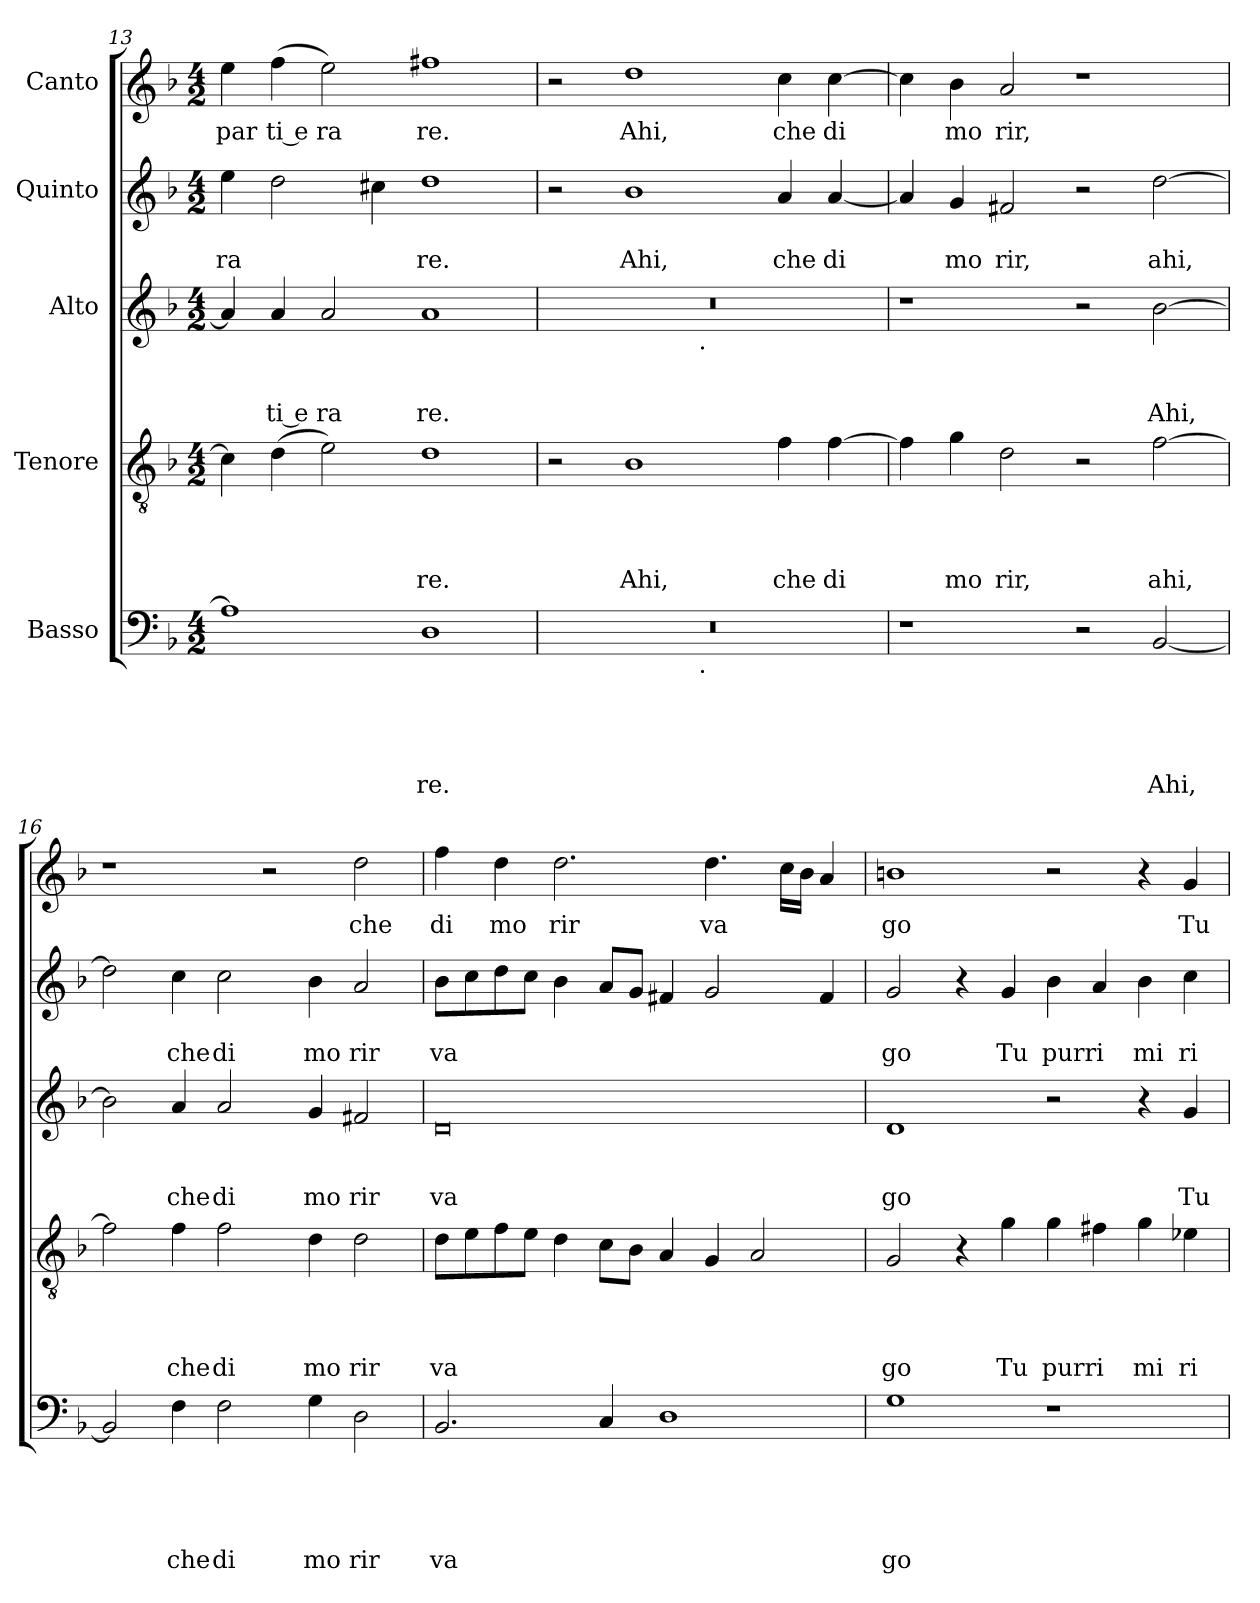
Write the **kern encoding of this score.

**kern	**text	**text	**text	**text	**text	**kern	**text	**text	**text	**text	**kern	**text	**text	**text	**kern	**text	**text	**kern	**text
*part5	*part5	*part5	*part5	*part5	*part5	*part4	*part4	*part4	*part4	*part4	*part3	*part3	*part3	*part3	*part2	*part2	*part2	*part1	*part1
*staff5	*staff5	*staff5	*staff5	*staff5	*staff5	*staff4	*staff4	*staff4	*staff4	*staff4	*staff3	*staff3	*staff3	*staff3	*staff2	*staff2	*staff2	*staff1	*staff1
*I"Basso	*	*	*	*	*	*I"Tenore	*	*	*	*	*I"Alto	*	*	*	*I"Quinto	*	*	*I"Canto	*
*clefF4	*	*	*	*	*	*clefGv2	*	*	*	*	*clefG2	*	*	*	*clefG2	*	*	*clefG2	*
*k[b-]	*	*	*	*	*	*k[b-]	*	*	*	*	*k[b-]	*	*	*	*k[b-]	*	*	*k[b-]	*
*F:	*	*	*	*	*	*F:	*	*	*	*	*F:	*	*	*	*F:	*	*	*F:	*
*M4/2	*	*	*	*	*	*M4/2	*	*	*	*	*M4/2	*	*	*	*M4/2	*	*	*M4/2	*
=13	=13	=13	=13	=13	=13	=13	=13	=13	=13	=13	=13	=13	=13	=13	=13	=13	=13	=13	=13
!	!	!	!	!	!	!	!	!	!	!	!	!	!	!	!	!	!LO:LY:b	!	!LO:LY:b
1A]	.	.	.	.	.	4c\]	.	.	.	.	4a/]	.	.	.	4ee\	.	ra	4ee\	par
!	!	!	!	!	!	!	!	!	!	!	!	!	!	!LO:LY:b:rj	!	!	!	!	!LO:LY:b:rj
.	.	.	.	.	.	(>4d\	.	.	.	.	4a/	.	.	ti e	2dd\	.	.	(<4ff\	ti e
!	!	!	!	!	!	!	!	!	!	!	!	!	!	!LO:LY:b	!	!	!	!	!LO:LY:b
.	.	.	.	.	.	2e\)	.	.	.	.	2a/	.	.	ra	.	.	.	2ee\)	ra
.	.	.	.	.	.	.	.	.	.	.	.	.	.	.	4cc#X\	.	.	.	.
!	!	!	!	!	!LO:LY:b	!	!	!	!	!LO:LY:b	!	!	!	!LO:LY:b	!	!	!LO:LY:b	!	!LO:LY:b
1D	.	.	.	.	re.	1d	.	.	.	re.	1a	.	.	re.	1dd	.	re.	1ff#X	re.
=14	=14	=14	=14	=14	=14	=14	=14	=14	=14	=14	=14	=14	=14	=14	=14	=14	=14	=14	=14
*^	*	*	*	*	*	*	*	*	*	*	*^	*	*	*	*	*	*	*	*
0r	2ryy	.	.	.	.	.	2r	.	.	.	.	0r	2ryy	.	.	.	2r	.	.	2r	.
!	!	!	!	!	!	!	!	!	!	!	!LO:LY:b	!	!	!	!	!	!	!	!LO:LY:b	!	!LO:LY:b
.	4...ryy	.	.	.	.	.	1B-	.	.	.	Ahi,	.	4...ryy	.	.	.	1b-	.	Ahi,	1dd	Ahi,
!	!	!	!	!	!	!	!	!	!	!	!	!	!LO:TX:b:t=.	!	!	!	!	!	!	!	!
!	!LO:TX:b:t=.	!	!	!	!	!	!	!	!	!	!	!	!	!	!	!	!	!	!	!	!
.	1ryy	.	.	.	.	.	.	.	.	.	.	.	1ryy	.	.	.	.	.	.	.	.
!	!	!	!	!	!	!	!	!	!	!	!LO:LY:b	!	!	!	!	!	!	!	!LO:LY:b	!	!LO:LY:b
.	.	.	.	.	.	.	4f\	.	.	.	che	.	.	.	.	.	4a/	.	che	4cc\	che
!	!	!	!	!	!	!	!	!	!	!	!LO:LY:b	!	!	!	!	!	!	!	!LO:LY:b	!	!LO:LY:b
.	.	.	.	.	.	.	[>4f\	.	.	.	di	.	.	.	.	.	[<4a/	.	di	[>4cc\	di
.	32ryy	.	.	.	.	.	.	.	.	.	.	.	32ryy	.	.	.	.	.	.	.	.
*v	*v	*	*	*	*	*	*	*	*	*	*	*v	*v	*	*	*	*	*	*	*	*
=15	=15	=15	=15	=15	=15	=15	=15	=15	=15	=15	=15	=15	=15	=15	=15	=15	=15	=15	=15
1r	.	.	.	.	.	4f\]	.	.	.	.	1r	.	.	.	4a/]	.	.	4cc\]	.
!	!	!	!	!	!	!	!	!	!	!LO:LY:b	!	!	!	!	!	!	!LO:LY:b	!	!LO:LY:b
.	.	.	.	.	.	4g\	.	.	.	mo	.	.	.	.	4g/	.	mo	4b-\	mo
!	!	!	!	!	!	!	!	!	!	!LO:LY:b	!	!	!	!	!	!	!LO:LY:b	!	!LO:LY:b
.	.	.	.	.	.	2d\	.	.	.	rir,	.	.	.	.	2f#X/	.	rir,	2a/	rir,
2r	.	.	.	.	.	2r	.	.	.	.	2r	.	.	.	2r	.	.	1r	.
!	!	!	!	!	!LO:LY:b	!	!	!	!	!LO:LY:b	!	!	!	!LO:LY:b	!	!	!LO:LY:b	!	!
[<2BB-/	.	.	.	.	Ahi,	[>2f\	.	.	.	ahi,	[>2b-\	.	.	Ahi,	[>2dd\	.	ahi,	.	.
=16	=16	=16	=16	=16	=16	=16	=16	=16	=16	=16	=16	=16	=16	=16	=16	=16	=16	=16	=16
2BB-/]	.	.	.	.	.	2f\]	.	.	.	.	2b-\]	.	.	.	2dd\]	.	.	1r	.
!	!	!	!	!	!LO:LY:b	!	!	!	!	!LO:LY:b	!	!	!	!LO:LY:b	!	!	!LO:LY:b	!	!
4F\	.	.	.	.	che	4f\	.	.	.	che	4a/	.	.	che	4cc\	.	che	.	.
!	!	!	!	!	!LO:LY:b	!	!	!	!	!LO:LY:b	!	!	!	!LO:LY:b	!	!	!LO:LY:b	!	!
2F\	.	.	.	.	di	2f\	.	.	.	di	2a/	.	.	di	2cc\	.	di	.	.
.	.	.	.	.	.	.	.	.	.	.	.	.	.	.	.	.	.	2r	.
!	!	!	!	!	!LO:LY:b	!	!	!	!	!LO:LY:b	!	!	!	!LO:LY:b	!	!	!LO:LY:b	!	!
4G\	.	.	.	.	mo	4d\	.	.	.	mo	4g/	.	.	mo	4b-\	.	mo	.	.
!	!	!	!	!	!LO:LY:b	!	!	!	!	!LO:LY:b	!	!	!	!LO:LY:b	!	!	!LO:LY:b	!	!LO:LY:b
2D\	.	.	.	.	rir	2d\	.	.	.	rir	2f#X/	.	.	rir	2a/	.	rir	2dd\	che
=17	=17	=17	=17	=17	=17	=17	=17	=17	=17	=17	=17	=17	=17	=17	=17	=17	=17	=17	=17
!	!	!	!	!	!LO:LY:b	!	!	!	!	!LO:LY:b	!	!	!	!LO:LY:b	!	!	!LO:LY:b	!	!LO:LY:b
2.BB-/	.	.	.	.	va	8d\L	.	.	.	va	0d	.	.	va	8b-\L	.	va	4ff\	di
.	.	.	.	.	.	8e\	.	.	.	.	.	.	.	.	8cc\	.	.	.	.
!	!	!	!	!	!	!	!	!	!	!	!	!	!	!	!	!	!	!	!LO:LY:b
.	.	.	.	.	.	8f\	.	.	.	.	.	.	.	.	8dd\	.	.	4dd\	mo
.	.	.	.	.	.	8e\J	.	.	.	.	.	.	.	.	8cc\J	.	.	.	.
!	!	!	!	!	!	!	!	!	!	!	!	!	!	!	!	!	!	!	!LO:LY:b
.	.	.	.	.	.	4d\	.	.	.	.	.	.	.	.	4b-\	.	.	2.dd\	rir
4C/	.	.	.	.	.	8c\L	.	.	.	.	.	.	.	.	8a/L	.	.	.	.
.	.	.	.	.	.	8B-\J	.	.	.	.	.	.	.	.	8g/J	.	.	.	.
1D	.	.	.	.	.	4A/	.	.	.	.	.	.	.	.	4f#X/	.	.	.	.
!	!	!	!	!	!	!	!	!	!	!	!	!	!	!	!	!	!	!	!LO:LY:b
.	.	.	.	.	.	4G/	.	.	.	.	.	.	.	.	2g/	.	.	4.dd\	va
.	.	.	.	.	.	2A/	.	.	.	.	.	.	.	.	.	.	.	.	.
.	.	.	.	.	.	.	.	.	.	.	.	.	.	.	.	.	.	16cc\LL	.
.	.	.	.	.	.	.	.	.	.	.	.	.	.	.	.	.	.	16b-\JJ	.
.	.	.	.	.	.	.	.	.	.	.	.	.	.	.	4f#/	.	.	4a/	.
!!LO:LB:g=z
=18	=18	=18	=18	=18	=18	=18	=18	=18	=18	=18	=18	=18	=18	=18	=18	=18	=18	=18	=18
!	!	!	!	!	!LO:LY:b	!	!	!	!	!LO:LY:b	!	!	!	!LO:LY:b	!	!	!LO:LY:b	!	!LO:LY:b
1G	.	.	.	.	go	2G/	.	.	.	go	1d	.	.	go	2g/	.	go	1bn	go
.	.	.	.	.	.	4r	.	.	.	.	.	.	.	.	4r	.	.	.	.
!	!	!	!	!	!	!	!	!	!	!LO:LY:b	!	!	!	!	!	!	!LO:LY:b	!	!
.	.	.	.	.	.	4g\	.	.	.	Tu	.	.	.	.	4g/	.	Tu	.	.
!	!	!	!	!	!	!	!	!	!	!LO:LY:b	!	!	!	!	!	!	!LO:LY:b	!	!
1r	.	.	.	.	.	4g\	.	.	.	purri	2r	.	.	.	4b-\	.	purri	2r	.
.	.	.	.	.	.	4f#X\	.	.	.	.	.	.	.	.	4a/	.	.	.	.
!	!	!	!	!	!	!	!	!	!	!LO:LY:b	!	!	!	!	!	!	!LO:LY:b	!	!
.	.	.	.	.	.	4g\	.	.	.	mi	4r	.	.	.	4b-\	.	mi	4r	.
!	!	!	!	!	!	!	!	!	!	!LO:LY:b	!	!	!	!LO:LY:b	!	!	!LO:LY:b	!	!LO:LY:b
.	.	.	.	.	.	4e-X\	.	.	.	ri	4g/	.	.	Tu	4cc\	.	ri	4g/	Tu
=	=	=	=	=	=	=	=	=	=	=	=	=	=	=	=	=	=	=	=
*-	*-	*-	*-	*-	*-	*-	*-	*-	*-	*-	*-	*-	*-	*-	*-	*-	*-	*-	*-
